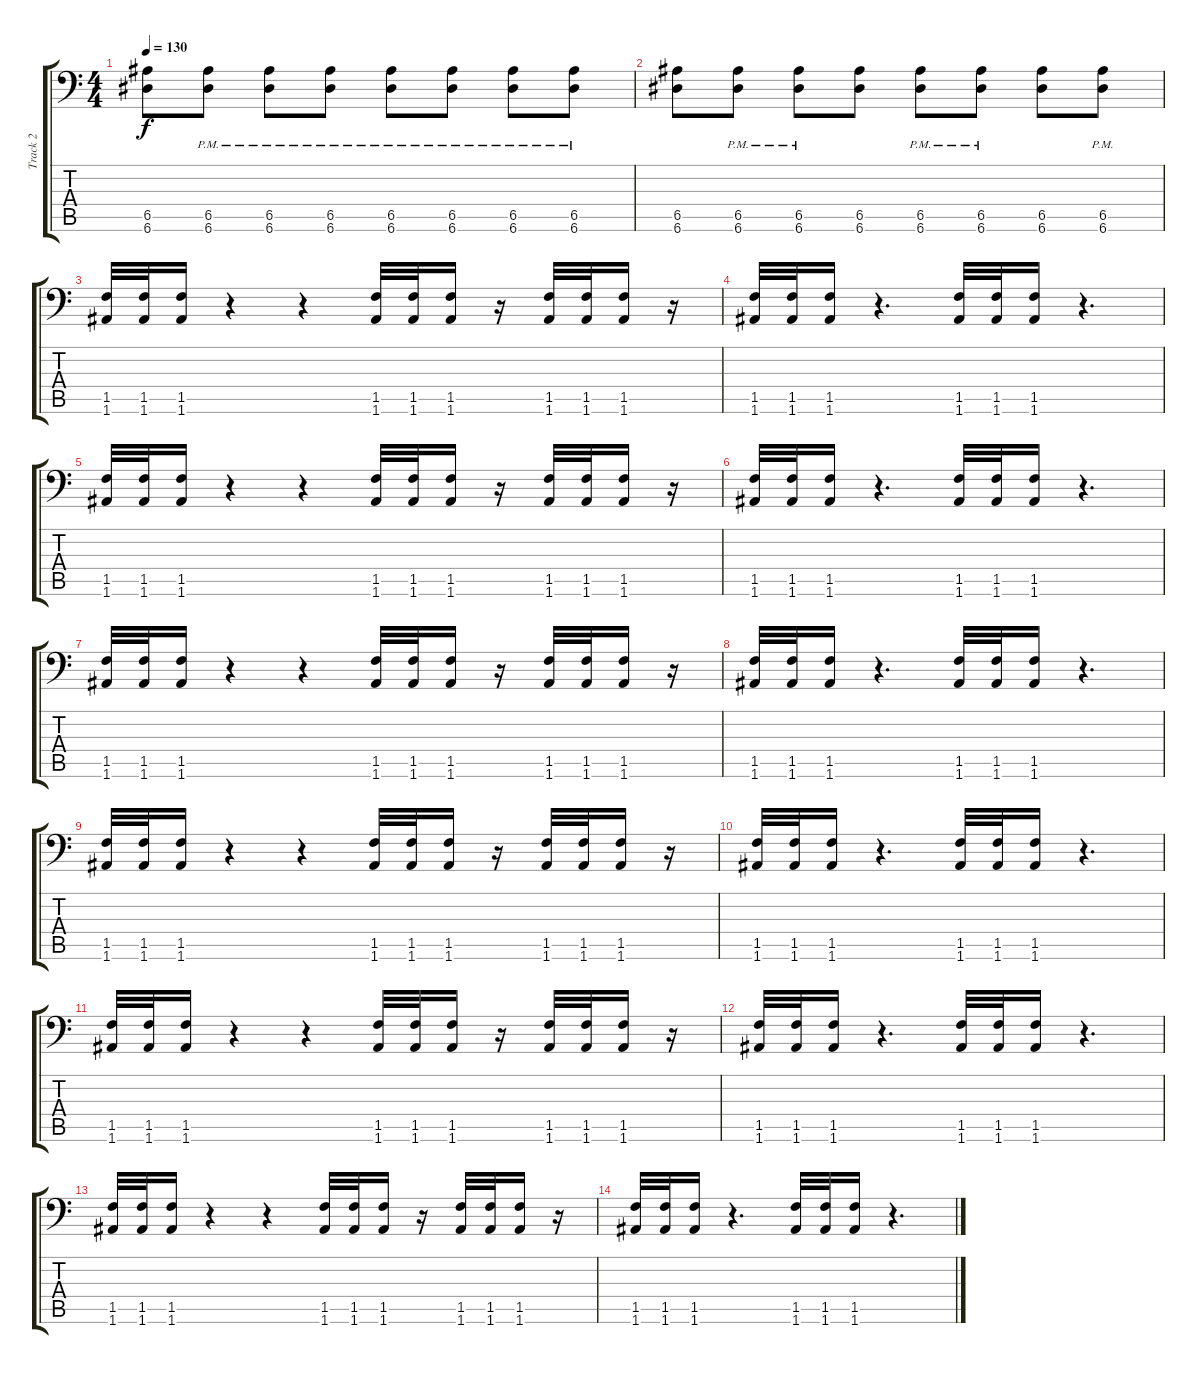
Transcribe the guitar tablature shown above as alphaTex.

\track ("Track 2" "Track 2") {instrument distortionguitar}
\staff {score tabs}
\tuning (B3 Gb3 D3 A2 E2 A1) {hide}
\ts (4 4)
\tempo 130
\clef f4
\ks c
(6.5 6.6).8{dy f} (6.5{pm} 6.6{pm}).8 (6.5{pm} 6.6{pm}).8 (6.5{pm} 6.6{pm}).8 (6.5{pm} 6.6{pm}).8 (6.5{pm} 6.6{pm}).8 (6.5{pm} 6.6{pm}).8 (6.5{pm} 6.6{pm}).8 |
(6.5 6.6).8 (6.5{pm} 6.6{pm}).8 (6.5{pm} 6.6{pm}).8 (6.5 6.6).8 (6.5{pm} 6.6{pm}).8 (6.5{pm} 6.6{pm}).8 (6.5 6.6).8 (6.5{pm} 6.6{pm}).8 |
(1.5 1.6).32 (1.5 1.6).32 (1.5 1.6).16 r.4 r.4 (1.5 1.6).32 (1.5 1.6).32 (1.5 1.6).16 r.16 (1.5 1.6).32 (1.5 1.6).32 (1.5 1.6).16 r.16 |
(1.5 1.6).32 (1.5 1.6).32 (1.5 1.6).16 r.4{d} (1.5 1.6).32 (1.5 1.6).32 (1.5 1.6).16 r.4{d} |
(1.5 1.6).32 (1.5 1.6).32 (1.5 1.6).16 r.4 r.4 (1.5 1.6).32 (1.5 1.6).32 (1.5 1.6).16 r.16 (1.5 1.6).32 (1.5 1.6).32 (1.5 1.6).16 r.16 |
(1.5 1.6).32 (1.5 1.6).32 (1.5 1.6).16 r.4{d} (1.5 1.6).32 (1.5 1.6).32 (1.5 1.6).16 r.4{d} |
(1.5 1.6).32 (1.5 1.6).32 (1.5 1.6).16 r.4 r.4 (1.5 1.6).32 (1.5 1.6).32 (1.5 1.6).16 r.16 (1.5 1.6).32 (1.5 1.6).32 (1.5 1.6).16 r.16 |
(1.5 1.6).32 (1.5 1.6).32 (1.5 1.6).16 r.4{d} (1.5 1.6).32 (1.5 1.6).32 (1.5 1.6).16 r.4{d} |
(1.5 1.6).32 (1.5 1.6).32 (1.5 1.6).16 r.4 r.4 (1.5 1.6).32 (1.5 1.6).32 (1.5 1.6).16 r.16 (1.5 1.6).32 (1.5 1.6).32 (1.5 1.6).16 r.16 |
(1.5 1.6).32 (1.5 1.6).32 (1.5 1.6).16 r.4{d} (1.5 1.6).32 (1.5 1.6).32 (1.5 1.6).16 r.4{d} |
(1.5 1.6).32 (1.5 1.6).32 (1.5 1.6).16 r.4 r.4 (1.5 1.6).32 (1.5 1.6).32 (1.5 1.6).16 r.16 (1.5 1.6).32 (1.5 1.6).32 (1.5 1.6).16 r.16 |
(1.5 1.6).32 (1.5 1.6).32 (1.5 1.6).16 r.4{d} (1.5 1.6).32 (1.5 1.6).32 (1.5 1.6).16 r.4{d} |
(1.5 1.6).32 (1.5 1.6).32 (1.5 1.6).16 r.4 r.4 (1.5 1.6).32 (1.5 1.6).32 (1.5 1.6).16 r.16 (1.5 1.6).32 (1.5 1.6).32 (1.5 1.6).16 r.16 |
(1.5 1.6).32 (1.5 1.6).32 (1.5 1.6).16 r.4{d} (1.5 1.6).32 (1.5 1.6).32 (1.5 1.6).16 r.4{d}
